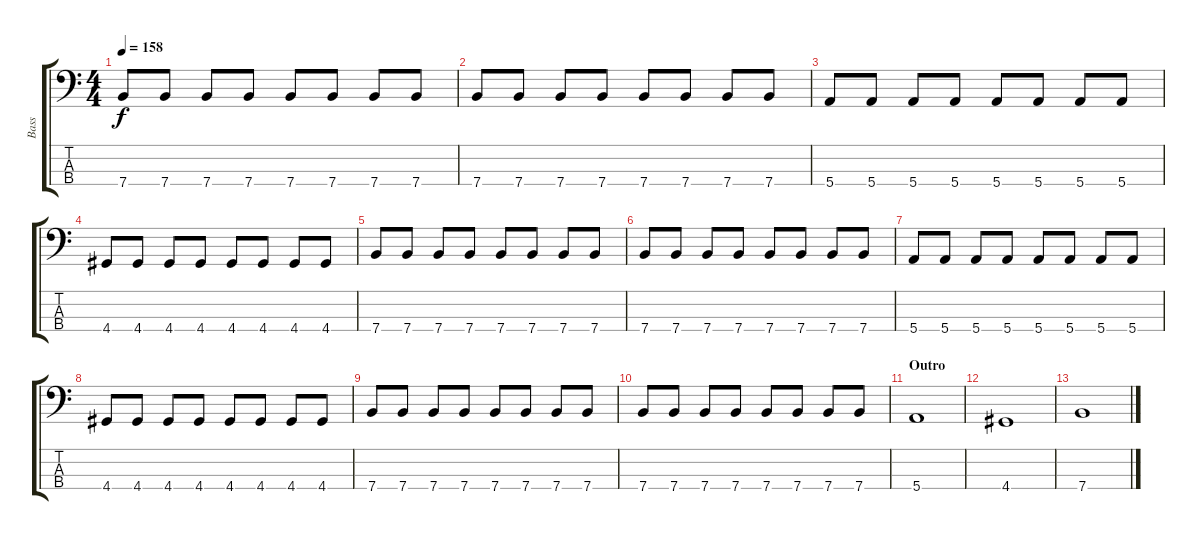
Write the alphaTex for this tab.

\track ("Bass" "Bass") {instrument electricbassfinger}
\staff {score tabs}
\tuning (G2 D2 A1 E1) {hide}
\ts (4 4)
\tempo 158
\clef f4
\ks c
7.4.8{dy f} 7.4.8 7.4.8 7.4.8 7.4.8 7.4.8 7.4.8 7.4.8 |
7.4.8 7.4.8 7.4.8 7.4.8 7.4.8 7.4.8 7.4.8 7.4.8 |
5.4.8 5.4.8 5.4.8 5.4.8 5.4.8 5.4.8 5.4.8 5.4.8 |
4.4.8 4.4.8 4.4.8 4.4.8 4.4.8 4.4.8 4.4.8 4.4.8 |
7.4.8 7.4.8 7.4.8 7.4.8 7.4.8 7.4.8 7.4.8 7.4.8 |
7.4.8 7.4.8 7.4.8 7.4.8 7.4.8 7.4.8 7.4.8 7.4.8 |
5.4.8 5.4.8 5.4.8 5.4.8 5.4.8 5.4.8 5.4.8 5.4.8 |
4.4.8 4.4.8 4.4.8 4.4.8 4.4.8 4.4.8 4.4.8 4.4.8 |
7.4.8 7.4.8 7.4.8 7.4.8 7.4.8 7.4.8 7.4.8 7.4.8 |
7.4.8 7.4.8 7.4.8 7.4.8 7.4.8 7.4.8 7.4.8 7.4.8 |
\section ("" "Outro")
5.4.1 |
4.4.1 |
7.4.1
